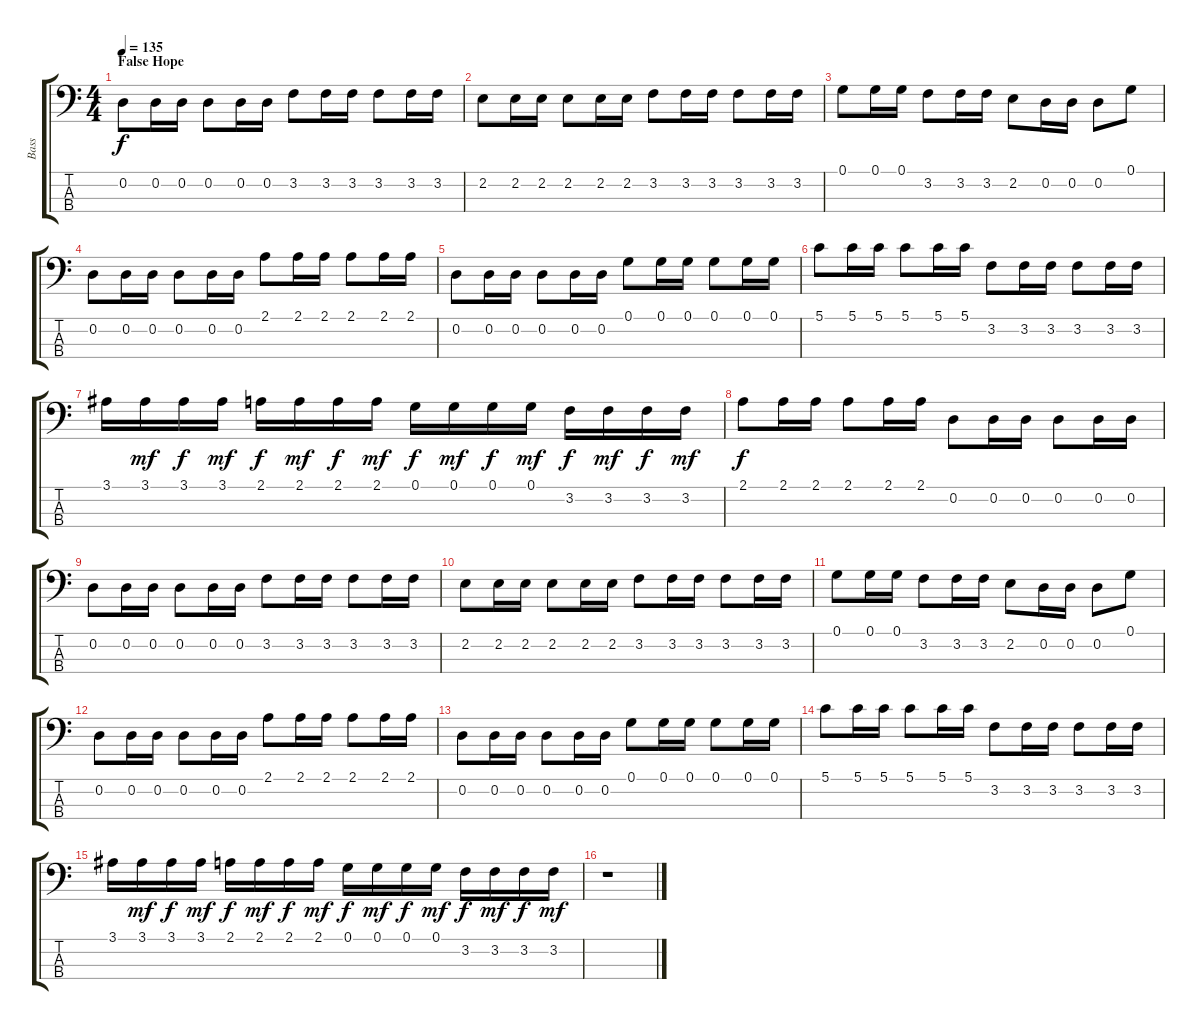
\track ("Bass" "Bass") {instrument electricbasspick}
\staff {score tabs}
\tuning (G2 D2 A1 E1) {hide}
\ts (4 4)
\section ("" "False Hope")
\tempo 135
\clef f4
\ks c
0.2.8{dy f} 0.2.16 0.2.16 0.2.8 0.2.16 0.2.16 3.2.8 3.2.16 3.2.16 3.2.8 3.2.16 3.2.16 |
2.2.8 2.2.16 2.2.16 2.2.8 2.2.16 2.2.16 3.2.8 3.2.16 3.2.16 3.2.8 3.2.16 3.2.16 |
0.1.8 0.1.16 0.1.16 3.2.8 3.2.16 3.2.16 2.2.8 0.2.16 0.2.16 0.2.8 0.1.8 |
0.2.8 0.2.16 0.2.16 0.2.8 0.2.16 0.2.16 2.1.8 2.1.16 2.1.16 2.1.8 2.1.16 2.1.16 |
0.2.8 0.2.16 0.2.16 0.2.8 0.2.16 0.2.16 0.1.8 0.1.16 0.1.16 0.1.8 0.1.16 0.1.16 |
5.1.8 5.1.16 5.1.16 5.1.8 5.1.16 5.1.16 3.2.8 3.2.16 3.2.16 3.2.8 3.2.16 3.2.16 |
3.1.16 3.1.16{dy mf} 3.1.16{dy f} 3.1.16{dy mf} 2.1.16{dy f} 2.1.16{dy mf} 2.1.16{dy f} 2.1.16{dy mf} 0.1.16{dy f} 0.1.16{dy mf} 0.1.16{dy f} 0.1.16{dy mf} 3.2.16{dy f} 3.2.16{dy mf} 3.2.16{dy f} 3.2.16{dy mf} |
2.1.8{dy f} 2.1.16 2.1.16 2.1.8 2.1.16 2.1.16 0.2.8 0.2.16 0.2.16 0.2.8 0.2.16 0.2.16 |
0.2.8 0.2.16 0.2.16 0.2.8 0.2.16 0.2.16 3.2.8 3.2.16 3.2.16 3.2.8 3.2.16 3.2.16 |
2.2.8 2.2.16 2.2.16 2.2.8 2.2.16 2.2.16 3.2.8 3.2.16 3.2.16 3.2.8 3.2.16 3.2.16 |
0.1.8 0.1.16 0.1.16 3.2.8 3.2.16 3.2.16 2.2.8 0.2.16 0.2.16 0.2.8 0.1.8 |
0.2.8 0.2.16 0.2.16 0.2.8 0.2.16 0.2.16 2.1.8 2.1.16 2.1.16 2.1.8 2.1.16 2.1.16 |
0.2.8 0.2.16 0.2.16 0.2.8 0.2.16 0.2.16 0.1.8 0.1.16 0.1.16 0.1.8 0.1.16 0.1.16 |
5.1.8 5.1.16 5.1.16 5.1.8 5.1.16 5.1.16 3.2.8 3.2.16 3.2.16 3.2.8 3.2.16 3.2.16 |
3.1.16 3.1.16{dy mf} 3.1.16{dy f} 3.1.16{dy mf} 2.1.16{dy f} 2.1.16{dy mf} 2.1.16{dy f} 2.1.16{dy mf} 0.1.16{dy f} 0.1.16{dy mf} 0.1.16{dy f} 0.1.16{dy mf} 3.2.16{dy f} 3.2.16{dy mf} 3.2.16{dy f} 3.2.16{dy mf} |
r.1
